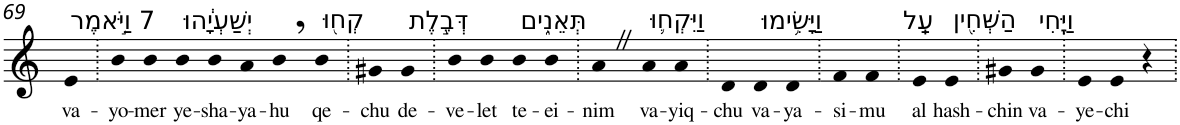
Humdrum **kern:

**kern	**text
*part1	*part1
*staff1	*staff1
*I"Piano	*
*I'Pno	*
!!LO:PB:g=z
*clefG2	*
*k[]	*
=69	=69
!LO:TX:a:t=7 וַיֹּ֣אמֶר	!
!	!LO:LY:b
4e	va-
=70.	=70.
!	!LO:LY:b
4b	-yo-
!	!LO:LY:b
4b	-mer
!LO:TX:a:t=יְשַׁעְיָ֔הוּ	!
!	!LO:LY:b
4b	ye-
!	!LO:LY:b
4b	-sha-
!	!LO:LY:b
4a	-ya-
!	!LO:LY:b
4b,	-hu
!LO:TX:a:t=קְח֖וּ	!
!	!LO:LY:b
4b	qe-
=71.	=71.
!	!LO:LY:b
4g#X	-chu
!LO:TX:a:t=דְּבֶ֣לֶת	!
!	!LO:LY:b
4g#	de-
=72.	=72.
!	!LO:LY:b
4b	-ve-
!	!LO:LY:b
4b	-let
!LO:TX:a:t=תְּאֵנִ֑ים	!
!	!LO:LY:b
4b	te-
!	!LO:LY:b
4b	-ei-
=73.	=73.
!	!LO:LY:b
4aZ	-nim
!LO:TX:a:t=וַיִּקְח֛וּ	!
!	!LO:LY:b
4a	va-
!	!LO:LY:b
4a	-yiq-
=74.	=74.
!	!LO:LY:b
4d	-chu
!LO:TX:a:t=וַיָּשִׂ֥ימוּ	!
!	!LO:LY:b
4d	va-
!	!LO:LY:b
4d	-ya-
=75.	=75.
!	!LO:LY:b
4f	-si-
!	!LO:LY:b
4f	-mu
=76.	=76.
!LO:TX:a:t=עַֽל	!
!	!LO:LY:b
4e	al
!LO:TX:a:t=הַשְּׁחִ֖ין	!
!	!LO:LY:b
4e	hash-
=77.	=77.
!	!LO:LY:b
4g#X	-chin
!LO:TX:a:t=וַיֶּֽחִי	!
!	!LO:LY:b
4g#	va-
=78.	=78.
!	!LO:LY:b
4e	-ye-
!	!LO:LY:b
4e	-chi
4r	.
=.	=.
*-	*-
